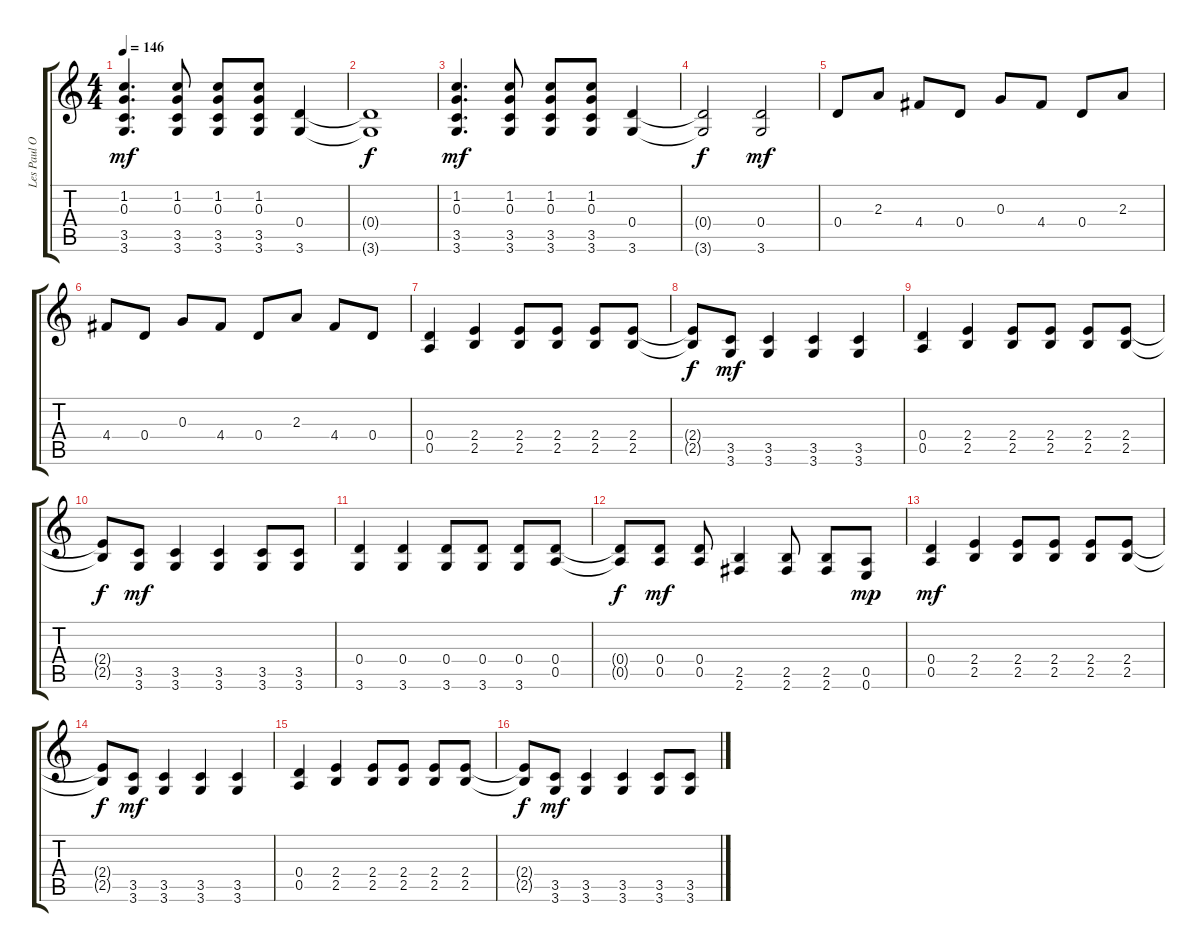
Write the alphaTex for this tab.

\track ("Les Paul Overdrive" "Les Paul O") {instrument overdrivenguitar}
\staff {score tabs}
\tuning (E4 B3 G3 D3 A2 E2) {hide}
\ts (4 4)
\tempo 146
\clef g2
\ks c
(1.2 0.3 3.5 3.6).4{d dy mf} (1.2 0.3 3.5 3.6).8 (1.2 0.3 3.5 3.6).8 (1.2 0.3 3.5 3.6).8 (0.4 3.6).4 |
(0.4{t} 3.6{t}).1{dy f} |
(1.2 0.3 3.5 3.6).4{d dy mf} (1.2 0.3 3.5 3.6).8 (1.2 0.3 3.5 3.6).8 (1.2 0.3 3.5 3.6).8 (0.4 3.6).4 |
(0.4{t} 3.6{t}).2{dy f} (0.4 3.6).2{dy mf} |
0.4.8 2.3.8 4.4.8 0.4.8 0.3.8 4.4.8 0.4.8 2.3.8 |
4.4.8 0.4.8 0.3.8 4.4.8 0.4.8 2.3.8 4.4.8 0.4.8 |
(0.4 0.5).4 (2.4 2.5).4 (2.4 2.5).8 (2.4 2.5).8 (2.4 2.5).8 (2.4 2.5).8 |
(2.4{t} 2.5{t}).8{dy f} (3.5 3.6).8{dy mf} (3.5 3.6).4 (3.5 3.6).4 (3.5 3.6).4 |
(0.4 0.5).4 (2.4 2.5).4 (2.4 2.5).8 (2.4 2.5).8 (2.4 2.5).8 (2.4 2.5).8 |
(2.4{t} 2.5{t}).8{dy f} (3.5 3.6).8{dy mf} (3.5 3.6).4 (3.5 3.6).4 (3.5 3.6).8 (3.5 3.6).8 |
(0.4 3.6).4 (0.4 3.6).4 (0.4 3.6).8 (0.4 3.6).8 (0.4 3.6).8 (0.4 0.5).8 |
(0.4{t} 0.5{t}).8{dy f} (0.4 0.5).8{dy mf} (0.4 0.5).8 (2.5 2.6).4 (2.5 2.6).8 (2.5 2.6).8 (0.5 0.6).8{dy mp} |
(0.4 0.5).4{dy mf} (2.4 2.5).4 (2.4 2.5).8 (2.4 2.5).8 (2.4 2.5).8 (2.4 2.5).8 |
(2.4{t} 2.5{t}).8{dy f} (3.5 3.6).8{dy mf} (3.5 3.6).4 (3.5 3.6).4 (3.5 3.6).4 |
(0.4 0.5).4 (2.4 2.5).4 (2.4 2.5).8 (2.4 2.5).8 (2.4 2.5).8 (2.4 2.5).8 |
(2.4{t} 2.5{t}).8{dy f} (3.5 3.6).8{dy mf} (3.5 3.6).4 (3.5 3.6).4 (3.5 3.6).8 (3.5 3.6).8
